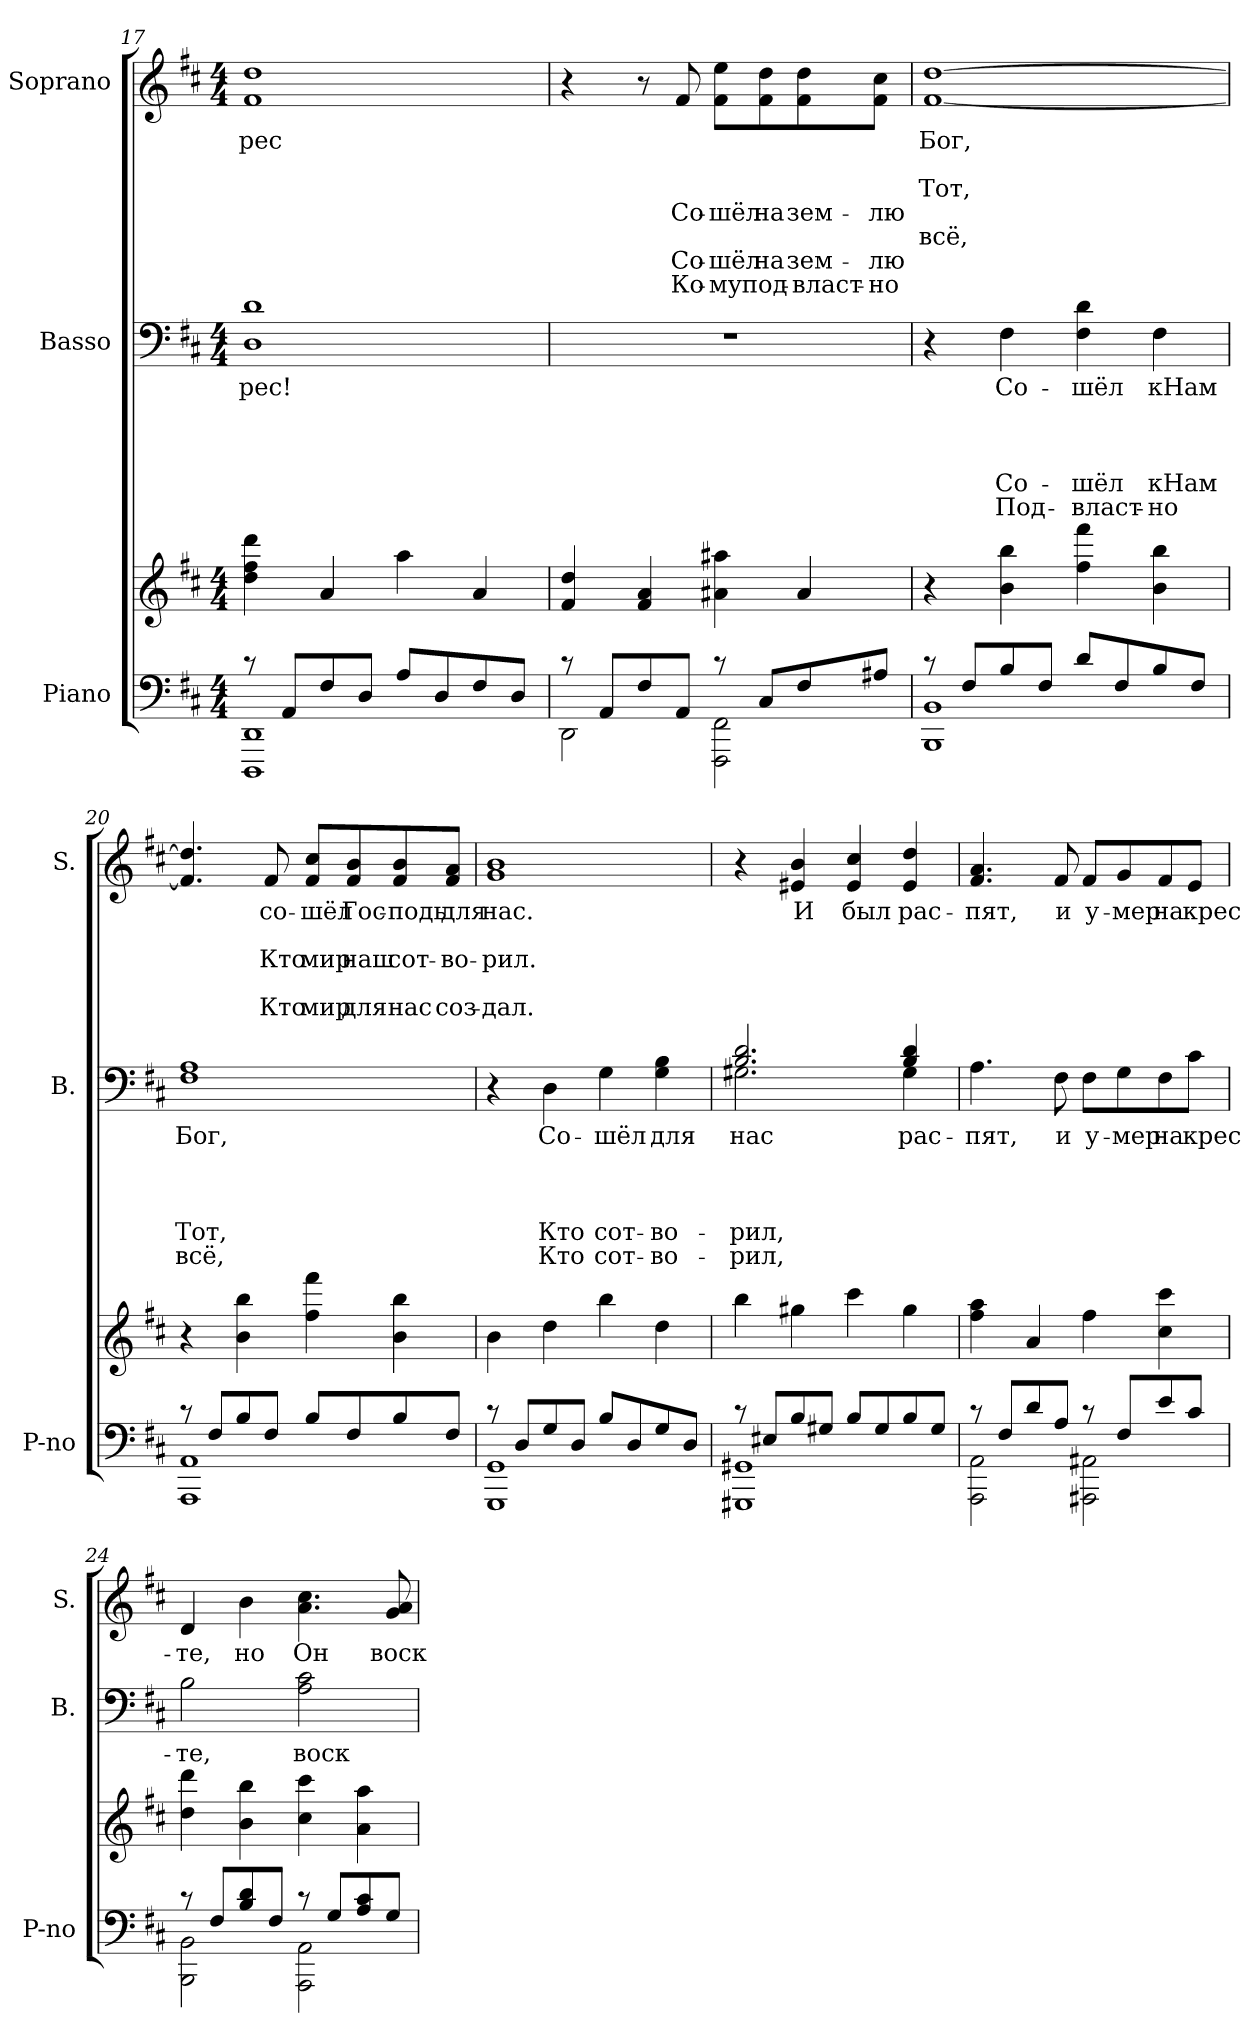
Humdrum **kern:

**kern	**kern	**kern	**text	**text	**text	**text	**text	**text	**kern	**text	**text	**text	**text	**text	**text	**text
*part3	*part3	*part2	*part2	*part2	*part2	*part2	*part2	*part2	*part1	*part1	*part1	*part1	*part1	*part1	*part1	*part1
*staff4	*staff3	*staff2	*staff2	*staff2	*staff2	*staff2	*staff2	*staff2	*staff1	*staff1	*staff1	*staff1	*staff1	*staff1	*staff1	*staff1
*I"Piano	*	*I"Basso	*	*	*	*	*	*	*I"Soprano	*	*	*	*	*	*	*
*I'P-no	*	*I'B.	*	*	*	*	*	*	*I'S.	*	*	*	*	*	*	*
*clefF4	*clefG2	*clefF4	*	*	*	*	*	*	*clefG2	*	*	*	*	*	*	*
*k[f#c#]	*k[f#c#]	*k[f#c#]	*	*	*	*	*	*	*k[f#c#]	*	*	*	*	*	*	*
*D:	*D:	*D:	*	*	*	*	*	*	*D:	*	*	*	*	*	*	*
*M4/4	*M4/4	*M4/4	*	*	*	*	*	*	*M4/4	*	*	*	*	*	*	*
=17	=17	=17	=17	=17	=17	=17	=17	=17	=17	=17	=17	=17	=17	=17	=17	=17
*^	*	*	*	*	*	*	*	*	*	*	*	*	*	*	*	*
!	!	!	!	!LO:LY:a	!	!	!	!	!	!	!LO:LY:b	!	!	!	!	!	!
8rc	1DDD 1DD	4dd\ 4ff#\ 4ddd\	1D 1d	-рес!	.	.	.	.	.	1f# 1dd	-рес	.	.	.	.	.	.
8AA/L	.	.	.	.	.	.	.	.	.	.	.	.	.	.	.	.	.
8F#/	.	4a/	.	.	.	.	.	.	.	.	.	.	.	.	.	.	.
8D/J	.	.	.	.	.	.	.	.	.	.	.	.	.	.	.	.	.
8A/L	.	4aa\	.	.	.	.	.	.	.	.	.	.	.	.	.	.	.
8D/	.	.	.	.	.	.	.	.	.	.	.	.	.	.	.	.	.
8F#/	.	4a/	.	.	.	.	.	.	.	.	.	.	.	.	.	.	.
8D/J	.	.	.	.	.	.	.	.	.	.	.	.	.	.	.	.	.
=18	=18	=18	=18	=18	=18	=18	=18	=18	=18	=18	=18	=18	=18	=18	=18	=18	=18
8rc	2DD\	4f#/ 4dd/	1r	.	.	.	.	.	.	4r	.	.	.	.	.	.	.
8AA/L	.	.	.	.	.	.	.	.	.	.	.	.	.	.	.	.	.
8F#/	.	4f#/ 4a/	.	.	.	.	.	.	.	8r	.	.	.	.	.	.	.
!	!	!	!	!	!	!	!	!	!	!	!	!	!	!LO:LY:b	!	!LO:LY:b	!LO:LY:b
8AA/J	.	.	.	.	.	.	.	.	.	8f#/	.	.	.	Со-	.	Со-	Ко-
!	!	!	!	!	!	!	!	!	!	!	!	!	!	!LO:LY:b	!	!LO:LY:b	!LO:LY:b
8rc	2FFF#\ 2FF#\	4a#X\ 4aa#X\	.	.	.	.	.	.	.	8f#\ 8ee\L	.	.	.	-шёл	.	-шёл	-му
!	!	!	!	!	!	!	!	!	!	!	!	!	!	!LO:LY:b	!	!LO:LY:b	!LO:LY:b
8C#/L	.	.	.	.	.	.	.	.	.	8f#\ 8dd\	.	.	.	на	.	на	под-
!	!	!	!	!	!	!	!	!	!	!	!	!	!	!LO:LY:b	!	!LO:LY:b	!LO:LY:b
8F#/	.	4a#/	.	.	.	.	.	.	.	8f#\ 8dd\	.	.	.	зем-	.	зем-	-власт-
!	!	!	!	!	!	!	!	!	!	!	!	!	!	!LO:LY:b	!	!LO:LY:b	!LO:LY:b
8A#X/J	.	.	.	.	.	.	.	.	.	8f#\ 8cc#\J	.	.	.	-лю	.	-лю	-но
!!LO:PB:g=z
=19	=19	=19	=19	=19	=19	=19	=19	=19	=19	=19	=19	=19	=19	=19	=19	=19	=19
!	!	!	!	!	!	!	!	!	!	!	!LO:LY:b	!	!LO:LY:b	!	!LO:LY:b	!	!
8rc	1BBB 1BB	4r	4r	.	.	.	.	.	.	[1f# [1dd	Бог,	.	Тот,	.	всё,	.	.
8F#/L	.	.	.	.	.	.	.	.	.	.	.	.	.	.	.	.	.
!	!	!	!	!LO:LY:a	!	!	!	!LO:LY:a	!LO:LY:a	!	!	!	!	!	!	!	!
8B/	.	4b\ 4bb\	4F#\	Со-	.	.	.	Со-	Под-	.	.	.	.	.	.	.	.
8F#/J	.	.	.	.	.	.	.	.	.	.	.	.	.	.	.	.	.
!	!	!	!	!LO:LY:a	!	!	!	!LO:LY:a	!LO:LY:a	!	!	!	!	!	!	!	!
8d/L	.	4ff#\ 4fff#\	4F#\ 4d\	-шёл	.	.	.	-шёл	-власт-	.	.	.	.	.	.	.	.
8F#/	.	.	.	.	.	.	.	.	.	.	.	.	.	.	.	.	.
!	!	!	!	!LO:LY:a	!	!	!	!LO:LY:a	!LO:LY:a	!	!	!	!	!	!	!	!
8B/	.	4b\ 4bb\	4F#\	кНам	.	.	.	кНам	-но	.	.	.	.	.	.	.	.
8F#/J	.	.	.	.	.	.	.	.	.	.	.	.	.	.	.	.	.
=20	=20	=20	=20	=20	=20	=20	=20	=20	=20	=20	=20	=20	=20	=20	=20	=20	=20
!	!	!	!	!LO:LY:a	!	!	!	!LO:LY:a	!LO:LY:a	!	!	!	!	!	!	!	!
8rc	1AAA 1AA	4r	1F# 1A	Бог,	.	.	.	Тот,	всё,	4.f#/] 4.dd/]	.	.	.	.	.	.	.
8F#/L	.	.	.	.	.	.	.	.	.	.	.	.	.	.	.	.	.
8B/	.	4b\ 4bb\	.	.	.	.	.	.	.	.	.	.	.	.	.	.	.
!	!	!	!	!	!	!	!	!	!	!	!LO:LY:b	!	!LO:LY:b	!	!LO:LY:b	!	!
8F#/J	.	.	.	.	.	.	.	.	.	8f#/	со-	.	Кто	.	Кто	.	.
!	!	!	!	!	!	!	!	!	!	!	!LO:LY:b	!	!LO:LY:b	!	!LO:LY:b	!	!
8B/L	.	4ff#\ 4fff#\	.	.	.	.	.	.	.	8f#/ 8cc#/L	-шёл	.	мир	.	мир	.	.
!	!	!	!	!	!	!	!	!	!	!	!LO:LY:b	!	!LO:LY:b	!	!LO:LY:b	!	!
8F#/	.	.	.	.	.	.	.	.	.	8f#/ 8b/	Гос-	.	наш	.	для	.	.
!	!	!	!	!	!	!	!	!	!	!	!LO:LY:b	!	!LO:LY:b	!	!LO:LY:b	!	!
8B/	.	4b\ 4bb\	.	.	.	.	.	.	.	8f#/ 8b/	-подь	.	сот-	.	нас	.	.
!	!	!	!	!	!	!	!	!	!	!	!LO:LY:b	!	!LO:LY:b	!	!LO:LY:b	!	!
8F#/J	.	.	.	.	.	.	.	.	.	8f#/ 8a/J	для	.	-во-	.	соз-	.	.
=21	=21	=21	=21	=21	=21	=21	=21	=21	=21	=21	=21	=21	=21	=21	=21	=21	=21
!	!	!	!	!	!	!	!	!	!	!	!LO:LY:b	!	!LO:LY:b	!	!LO:LY:b	!	!
8rc	1GGG 1GG	4b\	4r	.	.	.	.	.	.	1g 1b	нас.	.	-рил.	.	-дал.	.	.
8D/L	.	.	.	.	.	.	.	.	.	.	.	.	.	.	.	.	.
!	!	!	!	!LO:LY:a	!	!	!	!LO:LY:a	!LO:LY:a	!	!	!	!	!	!	!	!
8G/	.	4dd\	4D\	Со-	.	.	.	Кто	Кто	.	.	.	.	.	.	.	.
8D/J	.	.	.	.	.	.	.	.	.	.	.	.	.	.	.	.	.
!	!	!	!	!LO:LY:a	!	!	!	!LO:LY:a	!LO:LY:a	!	!	!	!	!	!	!	!
8B/L	.	4bb\	4G\	-шёл	.	.	.	сот-	сот-	.	.	.	.	.	.	.	.
8D/	.	.	.	.	.	.	.	.	.	.	.	.	.	.	.	.	.
!	!	!	!	!LO:LY:a	!	!	!	!LO:LY:a	!LO:LY:a	!	!	!	!	!	!	!	!
8G/	.	4dd\	4G\ 4B\	для	.	.	.	-во-	-во-	.	.	.	.	.	.	.	.
8D/J	.	.	.	.	.	.	.	.	.	.	.	.	.	.	.	.	.
!!LO:LB:g=z
=22	=22	=22	=22	=22	=22	=22	=22	=22	=22	=22	=22	=22	=22	=22	=22	=22	=22
!	!	!	!	!LO:LY:a	!	!	!	!LO:LY:a	!LO:LY:a	!	!	!	!	!	!	!	!
*	*	*	*^	*	*	*	*	*	*	*	*	*	*	*	*	*	*
8rc	1GGG#X 1GG#X	4bb\	2.B/ 2.d/	2.G#X\	нас	.	.	.	-рил,	-рил,	4r	.	.	.	.	.	.	.
8E#X/L	.	.	.	.	.	.	.	.	.	.	.	.	.	.	.	.	.	.
!	!	!	!	!	!	!	!	!	!	!	!	!LO:LY:b	!	!	!	!	!	!
8B/	.	4gg#X\	.	.	.	.	.	.	.	.	4e#X/ 4b/	И	.	.	.	.	.	.
8G#X/J	.	.	.	.	.	.	.	.	.	.	.	.	.	.	.	.	.	.
!	!	!	!	!	!	!	!	!	!	!	!	!LO:LY:b	!	!	!	!	!	!
8B/L	.	4ccc#\	.	.	.	.	.	.	.	.	4e#/ 4cc#/	был	.	.	.	.	.	.
8G#/	.	.	.	.	.	.	.	.	.	.	.	.	.	.	.	.	.	.
!	!	!	!	!	!LO:LY:a	!	!	!	!	!	!	!LO:LY:b	!	!	!	!	!	!
8B/	.	4gg#\	4B/ 4d/	4G#\	рас-	.	.	.	.	.	4e#/ 4dd/	рас-	.	.	.	.	.	.
8G#/J	.	.	.	.	.	.	.	.	.	.	.	.	.	.	.	.	.	.
*	*	*	*v	*v	*	*	*	*	*	*	*	*	*	*	*	*	*	*
=23	=23	=23	=23	=23	=23	=23	=23	=23	=23	=23	=23	=23	=23	=23	=23	=23	=23
!	!	!	!	!LO:LY:a	!	!	!	!	!	!	!LO:LY:b	!	!	!	!	!	!
8rc	2AAA\ 2AA\	4ff#\ 4aa\	4.A\	-пят,	.	.	.	.	.	4.f#/ 4.a/	-пят,	.	.	.	.	.	.
8F#/L	.	.	.	.	.	.	.	.	.	.	.	.	.	.	.	.	.
8d/	.	4a/	.	.	.	.	.	.	.	.	.	.	.	.	.	.	.
!	!	!	!	!LO:LY:a	!	!	!	!	!	!	!LO:LY:b	!	!	!	!	!	!
8A/J	.	.	8F#\	и	.	.	.	.	.	8f#/	и	.	.	.	.	.	.
!	!	!	!	!LO:LY:a	!	!	!	!	!	!	!LO:LY:b	!	!	!	!	!	!
8rc	2AAA#X\ 2AA#X\	4ff#\	8F#\L	у-	.	.	.	.	.	8f#/L	у-	.	.	.	.	.	.
!	!	!	!	!LO:LY:a	!	!	!	!	!	!	!LO:LY:b	!	!	!	!	!	!
8F#/L	.	.	8G\	-мер	.	.	.	.	.	8g/	-мер	.	.	.	.	.	.
!	!	!	!	!LO:LY:a	!	!	!	!	!	!	!LO:LY:b	!	!	!	!	!	!
8e/	.	4cc#\ 4ccc#\	8F#\	на	.	.	.	.	.	8f#/	на	.	.	.	.	.	.
!	!	!	!	!LO:LY:a	!	!	!	!	!	!	!LO:LY:b	!	!	!	!	!	!
8c#/J	.	.	8c#\J	крес-	.	.	.	.	.	8e/J	крес-	.	.	.	.	.	.
=24	=24	=24	=24	=24	=24	=24	=24	=24	=24	=24	=24	=24	=24	=24	=24	=24	=24
!	!	!	!	!LO:LY:a	!	!	!	!	!	!	!LO:LY:b	!	!	!	!	!	!
8rc	2BBB\ 2BB\	4dd\ 4ddd\	2B\	-те,	.	.	.	.	.	4d/	-те,	.	.	.	.	.	.
8F#/L	.	.	.	.	.	.	.	.	.	.	.	.	.	.	.	.	.
!	!	!	!	!	!	!	!	!	!	!	!LO:LY:b	!	!	!	!	!	!
8B/ 8d/	.	4b\ 4bb\	.	.	.	.	.	.	.	4b\	но	.	.	.	.	.	.
8F#/J	.	.	.	.	.	.	.	.	.	.	.	.	.	.	.	.	.
!	!	!	!	!LO:LY:a	!	!	!	!	!	!	!LO:LY:b	!	!	!	!	!	!
8rc	2AAA\ 2AA\	4cc#\ 4ccc#\	2A\ 2c#\	воск-	.	.	.	.	.	4.a\ 4.cc#\	Он	.	.	.	.	.	.
8G/L	.	.	.	.	.	.	.	.	.	.	.	.	.	.	.	.	.
8A/ 8c#/	.	4a\ 4aa\	.	.	.	.	.	.	.	.	.	.	.	.	.	.	.
!	!	!	!	!	!	!	!	!	!	!	!LO:LY:b	!	!	!	!	!	!
8G/J	.	.	.	.	.	.	.	.	.	8g/ 8a/	воск-	.	.	.	.	.	.
*v	*v	*	*	*	*	*	*	*	*	*	*	*	*	*	*	*	*
=	=	=	=	=	=	=	=	=	=	=	=	=	=	=	=	=
*-	*-	*-	*-	*-	*-	*-	*-	*-	*-	*-	*-	*-	*-	*-	*-	*-
